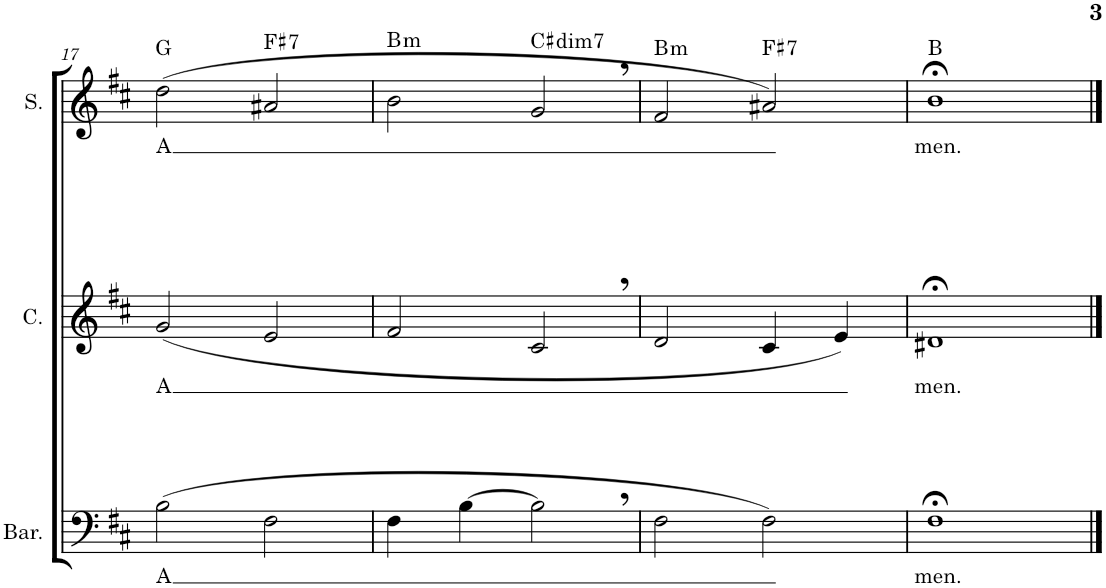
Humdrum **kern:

**kern	**text	**kern	**text	**kern	**text	**harte
*part3	*part3	*part2	*part2	*part1	*part1	*part1
*staff3	*staff3	*staff2	*staff2	*staff1	*staff1	*
*I"Barítono	*	*I"Contralto	*	*I"Soprano	*	*
*I'Bar.	*	*I'C.	*	*I'S.	*	*
!!LO:PB:g=z
*clefF4	*	*clefG2	*	*clefG2	*	*
*k[f#c#]	*	*k[f#c#]	*	*k[f#c#]	*	*
*M2/2	*	*M2/2	*	*M2/2	*	*
*met(c|)	*	*met(c|)	*	*met(c|)	*	*
=17	=17	=17	=17	=17	=17	=17
!	!LO:LY:b	!	!LO:LY:b	!	!LO:LY:b	!
(2B\	A	(2g/	A	(2dd\	A	G:maj
!	!	!	!	!	!	!LO:H:kt=7
2F#\	.	2e/	.	2a#X/	.	F#:7
=18	=18	=18	=18	=18	=18	=18
!	!	!	!	!	!	!LO:H:kt=m
4F#\	.	2f#/	.	2b\	.	B:min
[4B\	.	.	.	.	.	.
!	!	!	!	!	!	!LO:H:kt=dim7
2B,\]	.	2c#,/	.	2g,/	.	C#:dim7
=19	=19	=19	=19	=19	=19	=19
!	!	!	!	!	!	!LO:H:kt=m
2F#\	.	2d/	.	2f#/	.	B:min
!	!	!	!	!	!	!LO:H:kt=7
2F#\)	.	4c#/	.	2a#X/)	.	F#:7
.	.	4e/)	.	.	.	.
=20	=20	=20	=20	=20	=20	=20
!	!LO:LY:b	!	!LO:LY:b	!	!LO:LY:b	!
1F#;<	men.	1d#X;<	men.	1b;<	men.	B:maj
==	==	==	==	==	==	==
*-	*-	*-	*-	*-	*-	*-
